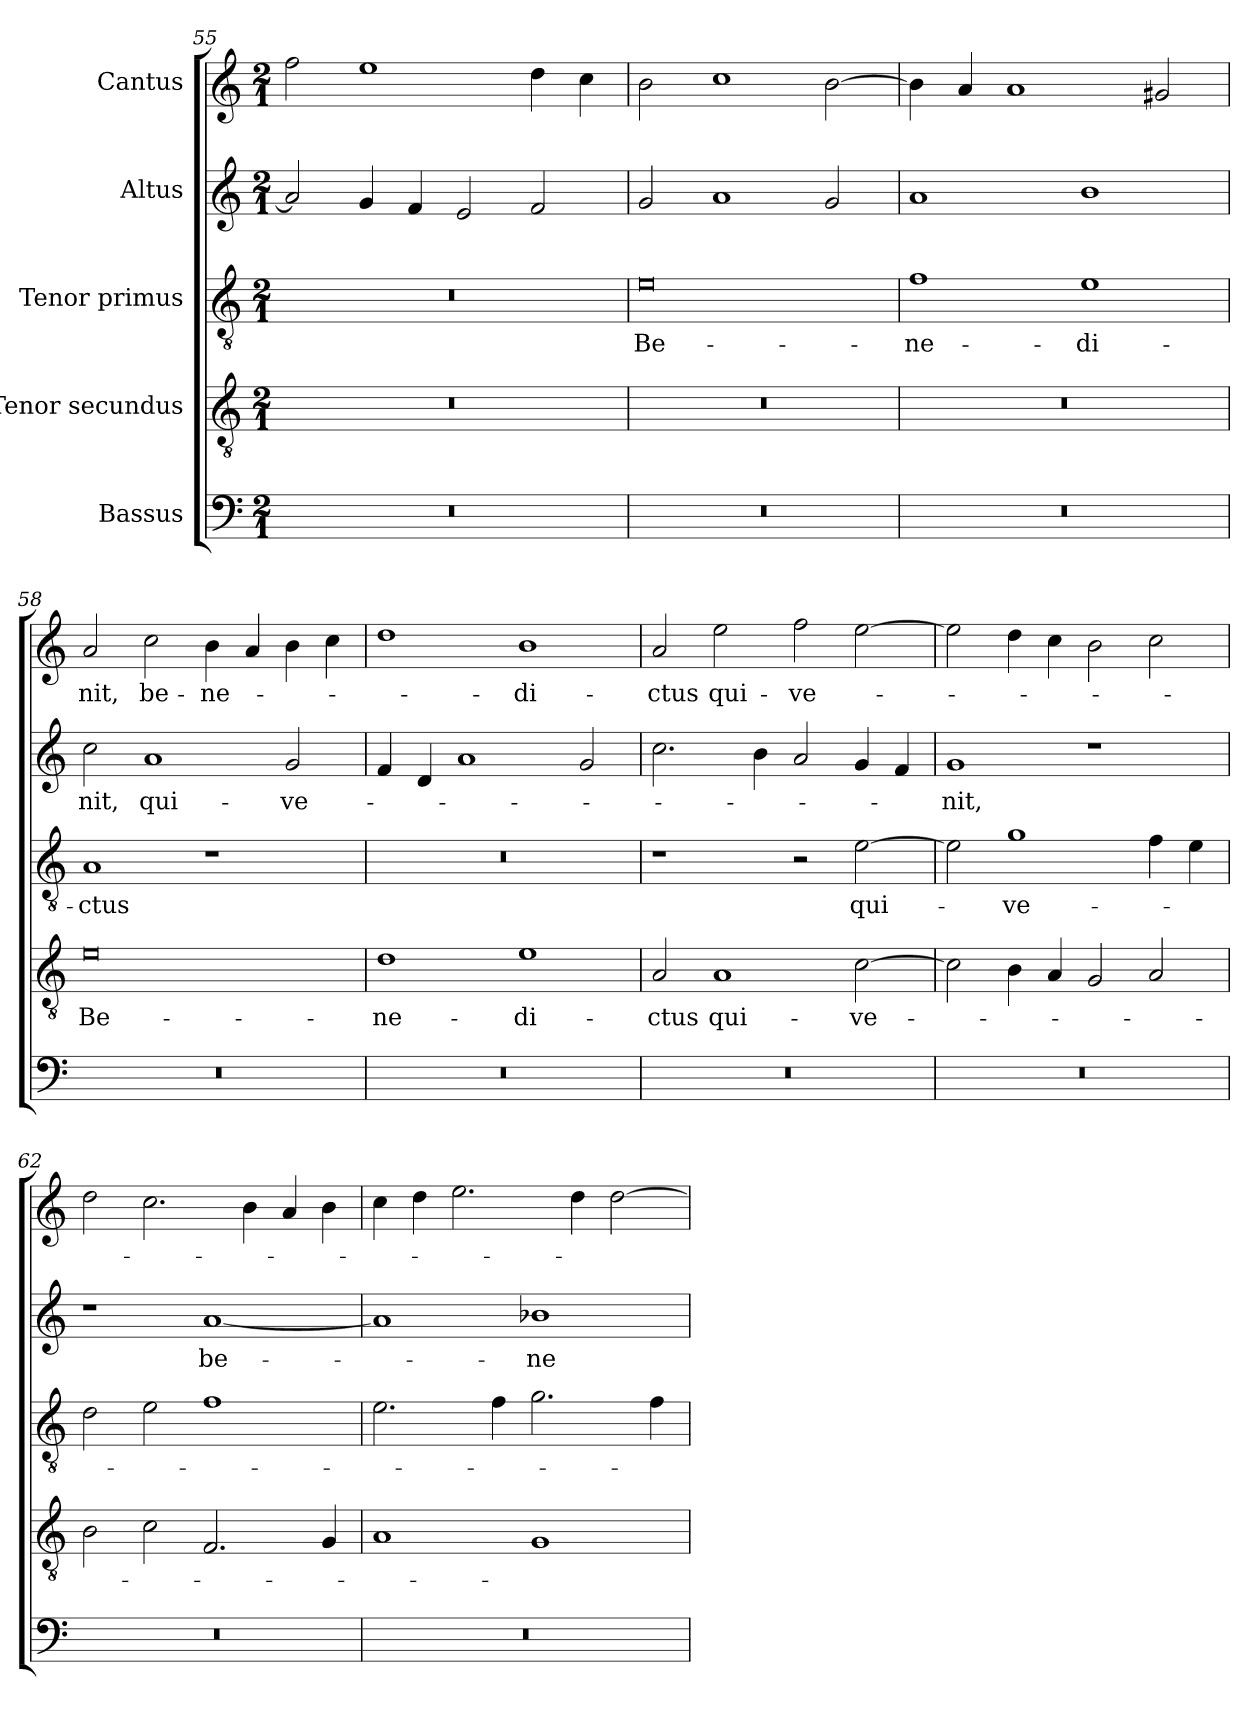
**kern	**kern	**text	**kern	**text	**kern	**text	**kern	**text
*part5	*part4	*part4	*part3	*part3	*part2	*part2	*part1	*part1
*staff5	*staff4	*staff4	*staff3	*staff3	*staff2	*staff2	*staff1	*staff1
*I"Bassus	*I"Tenor secundus	*	*I"Tenor primus	*	*I"Altus	*	*I"Cantus	*
*clefF4	*clefGv2	*	*clefGv2	*	*clefG2	*	*clefG2	*
*k[]	*k[]	*	*k[]	*	*k[]	*	*k[]	*
*M2/1	*M2/1	*	*M2/1	*	*M2/1	*	*M2/1	*
=55	=55	=55	=55	=55	=55	=55	=55	=55
0r	0r	.	0r	.	2a/]	.	2ff\	.
.	.	.	.	.	4g/	.	1ee\	.
.	.	.	.	.	4f/	.	.	.
.	.	.	.	.	2e/	.	.	.
.	.	.	.	.	2f/	.	4dd\	.
.	.	.	.	.	.	.	4cc\	.
=56	=56	=56	=56	=56	=56	=56	=56	=56
0r	0r	.	0e\	Be-	2g/	.	2b\	.
.	.	.	.	.	1a/	.	1cc\	.
.	.	.	.	.	2g/	.	[2b\	.
=57	=57	=57	=57	=57	=57	=57	=57	=57
0r	0r	.	1f\	-ne-	1a/	.	4b\]	.
.	.	.	.	.	.	.	4a/	.
.	.	.	.	.	.	.	1a/	.
.	.	.	1e\	-di-	1b\	.	.	.
.	.	.	.	.	.	.	2g#X/	.
=58	=58	=58	=58	=58	=58	=58	=58	=58
0r	0e\	Be-	1A/	-ctus	2cc\	-nit,	2a/	-nit,
.	.	.	.	.	1a/	qui-	2cc\	be-
.	.	.	1r	.	.	.	4b\	-ne-
.	.	.	.	.	.	.	4a/	.
.	.	.	.	.	2g/	ve-	4b\	.
.	.	.	.	.	.	.	4cc\	.
=59	=59	=59	=59	=59	=59	=59	=59	=59
0r	1d\	-ne-	0r	.	4f/	.	1dd\	.
.	.	.	.	.	4d/	.	.	.
.	.	.	.	.	1a/	.	.	.
.	1e\	-di-	.	.	.	.	1b\	-di-
.	.	.	.	.	2g/	.	.	.
=60	=60	=60	=60	=60	=60	=60	=60	=60
0r	2A/	-ctus	1r	.	2.cc\	.	2a/	-ctus
.	1A/	qui-	.	.	.	.	2ee\	qui-
.	.	.	.	.	4b\	.	.	.
.	.	.	2r	.	2a/	.	2ff\	ve-
.	[2c\	ve-	[2e\	qui-	4g/	.	[2ee\	.
.	.	.	.	.	4f/	.	.	.
=61	=61	=61	=61	=61	=61	=61	=61	=61
0r	2c\]	.	2e\]	.	1g/	-nit,	2ee\]	.
.	4B\	.	1g\	ve-	.	.	4dd\	.
.	4A/	.	.	.	.	.	4cc\	.
.	2G/	.	.	.	1r	.	2b\	.
.	2A/	.	4f\	.	.	.	2cc\	.
.	.	.	4e\	.	.	.	.	.
=62	=62	=62	=62	=62	=62	=62	=62	=62
0r	2B\	.	2d\	.	1r	.	2dd\	.
.	2c\	.	2e\	.	.	.	2.cc\	.
.	2.F/	.	1f\	.	[1a/	be-	.	.
.	.	.	.	.	.	.	4b\	.
.	.	.	.	.	.	.	4a/	.
.	4G/	.	.	.	.	.	4b\	.
=63	=63	=63	=63	=63	=63	=63	=63	=63
0r	1A/	.	2.e\	.	1a/]	.	4cc\	.
.	.	.	.	.	.	.	4dd\	.
.	.	.	.	.	.	.	2.ee\	.
.	.	.	4f\	.	.	.	.	.
.	1G/	.	2.g\	.	1b-X\	-ne-	.	.
.	.	.	.	.	.	.	4dd\	.
.	.	.	.	.	.	.	[2dd\	.
.	.	.	4f\	.	.	.	.	.
=	=	=	=	=	=	=	=	=
*-	*-	*-	*-	*-	*-	*-	*-	*-
